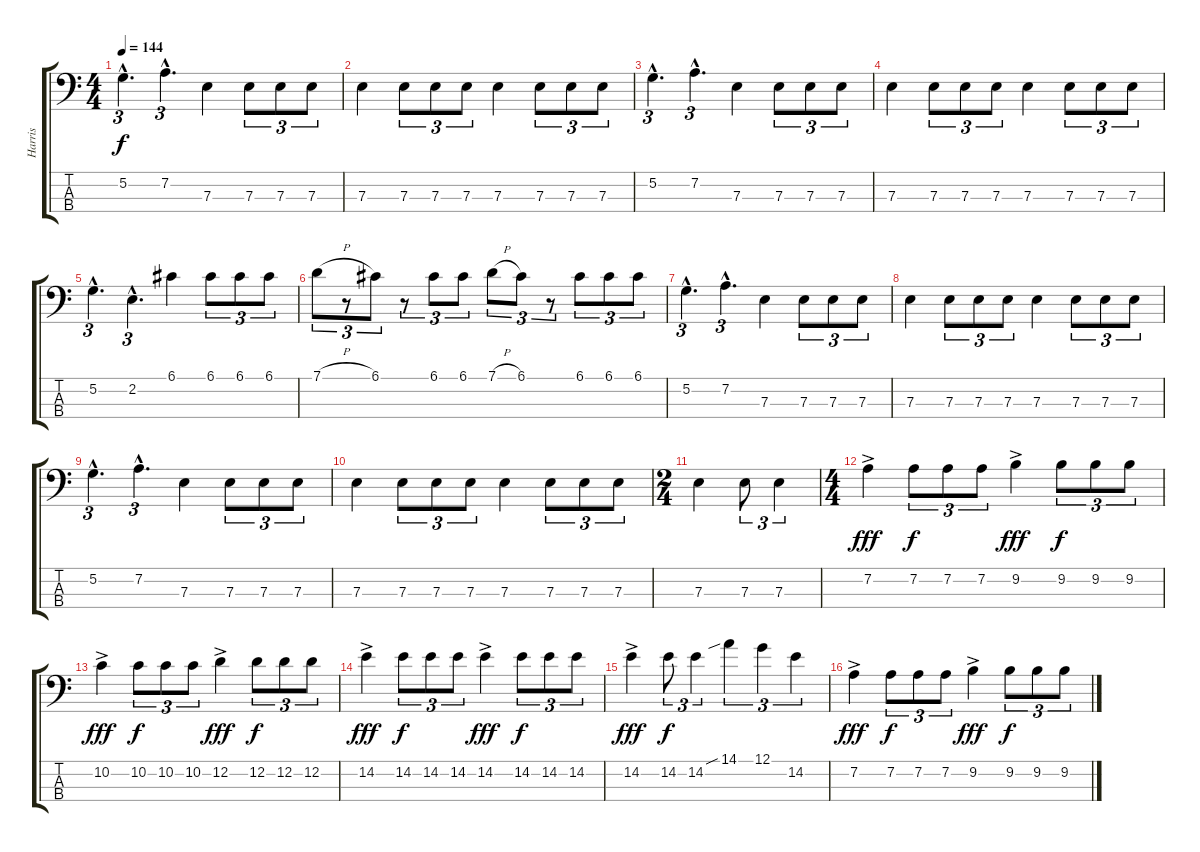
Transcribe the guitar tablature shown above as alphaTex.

\track ("Harris" "Harris") {instrument electricbassfinger}
\staff {score tabs}
\tuning (G2 D2 A1 E1) {hide}
\ts (4 4)
\tempo 144
\clef f4
\ks c
5.2{hac}.4{d tu (3 2) dy f} 7.2{hac}.4{d tu (3 2)} 7.3.4 7.3.8{tu (3 2)} 7.3.8{tu (3 2)} 7.3.8{tu (3 2)} |
7.3.4 7.3.8{tu (3 2)} 7.3.8{tu (3 2)} 7.3.8{tu (3 2)} 7.3.4 7.3.8{tu (3 2)} 7.3.8{tu (3 2)} 7.3.8{tu (3 2)} |
5.2{hac}.4{d tu (3 2)} 7.2{hac}.4{d tu (3 2)} 7.3.4 7.3.8{tu (3 2)} 7.3.8{tu (3 2)} 7.3.8{tu (3 2)} |
7.3.4 7.3.8{tu (3 2)} 7.3.8{tu (3 2)} 7.3.8{tu (3 2)} 7.3.4 7.3.8{tu (3 2)} 7.3.8{tu (3 2)} 7.3.8{tu (3 2)} |
5.2{hac}.4{d tu (3 2)} 2.2{hac}.4{d tu (3 2)} 6.1.4 6.1.8{tu (3 2)} 6.1.8{tu (3 2)} 6.1.8{tu (3 2)} |
7.1{h}.8{tu (3 2)} r.8{tu (3 2)} 6.1.8{tu (3 2)} r.8{tu (3 2)} 6.1.8{tu (3 2)} 6.1.8{tu (3 2)} 7.1{h}.8{tu (3 2)} 6.1.8{tu (3 2)} r.8{tu (3 2)} 6.1.8{tu (3 2)} 6.1.8{tu (3 2)} 6.1.8{tu (3 2)} |
5.2{hac}.4{d tu (3 2)} 7.2{hac}.4{d tu (3 2)} 7.3.4 7.3.8{tu (3 2)} 7.3.8{tu (3 2)} 7.3.8{tu (3 2)} |
7.3.4 7.3.8{tu (3 2)} 7.3.8{tu (3 2)} 7.3.8{tu (3 2)} 7.3.4 7.3.8{tu (3 2)} 7.3.8{tu (3 2)} 7.3.8{tu (3 2)} |
5.2{hac}.4{d tu (3 2)} 7.2{hac}.4{d tu (3 2)} 7.3.4 7.3.8{tu (3 2)} 7.3.8{tu (3 2)} 7.3.8{tu (3 2)} |
7.3.4 7.3.8{tu (3 2)} 7.3.8{tu (3 2)} 7.3.8{tu (3 2)} 7.3.4 7.3.8{tu (3 2)} 7.3.8{tu (3 2)} 7.3.8{tu (3 2)} |
\ts (2 4)
7.3.4 7.3.8{tu (3 2)} 7.3.4{tu (3 2)} |
\ts (4 4)
7.2{ac}.4{dy fff} 7.2.8{tu (3 2) dy f} 7.2.8{tu (3 2)} 7.2.8{tu (3 2)} 9.2{ac}.4{dy fff} 9.2.8{tu (3 2) dy f} 9.2.8{tu (3 2)} 9.2.8{tu (3 2)} |
10.2{ac}.4{dy fff} 10.2.8{tu (3 2) dy f} 10.2.8{tu (3 2)} 10.2.8{tu (3 2)} 12.2{ac}.4{dy fff} 12.2.8{tu (3 2) dy f} 12.2.8{tu (3 2)} 12.2.8{tu (3 2)} |
14.2{ac}.4{dy fff} 14.2.8{tu (3 2) dy f} 14.2.8{tu (3 2)} 14.2.8{tu (3 2)} 14.2{ac}.4{dy fff} 14.2.8{tu (3 2) dy f} 14.2.8{tu (3 2)} 14.2.8{tu (3 2)} |
14.2{ac}.4{dy fff} 14.2.8{tu (3 2) dy f} 14.2.4{tu (3 2)} 14.1{sib}.4{tu (3 2)} 12.1.4{tu (3 2)} 14.2.4{tu (3 2)} |
7.2{ac}.4{dy fff} 7.2.8{tu (3 2) dy f} 7.2.8{tu (3 2)} 7.2.8{tu (3 2)} 9.2{ac}.4{dy fff} 9.2.8{tu (3 2) dy f} 9.2.8{tu (3 2)} 9.2.8{tu (3 2)}
